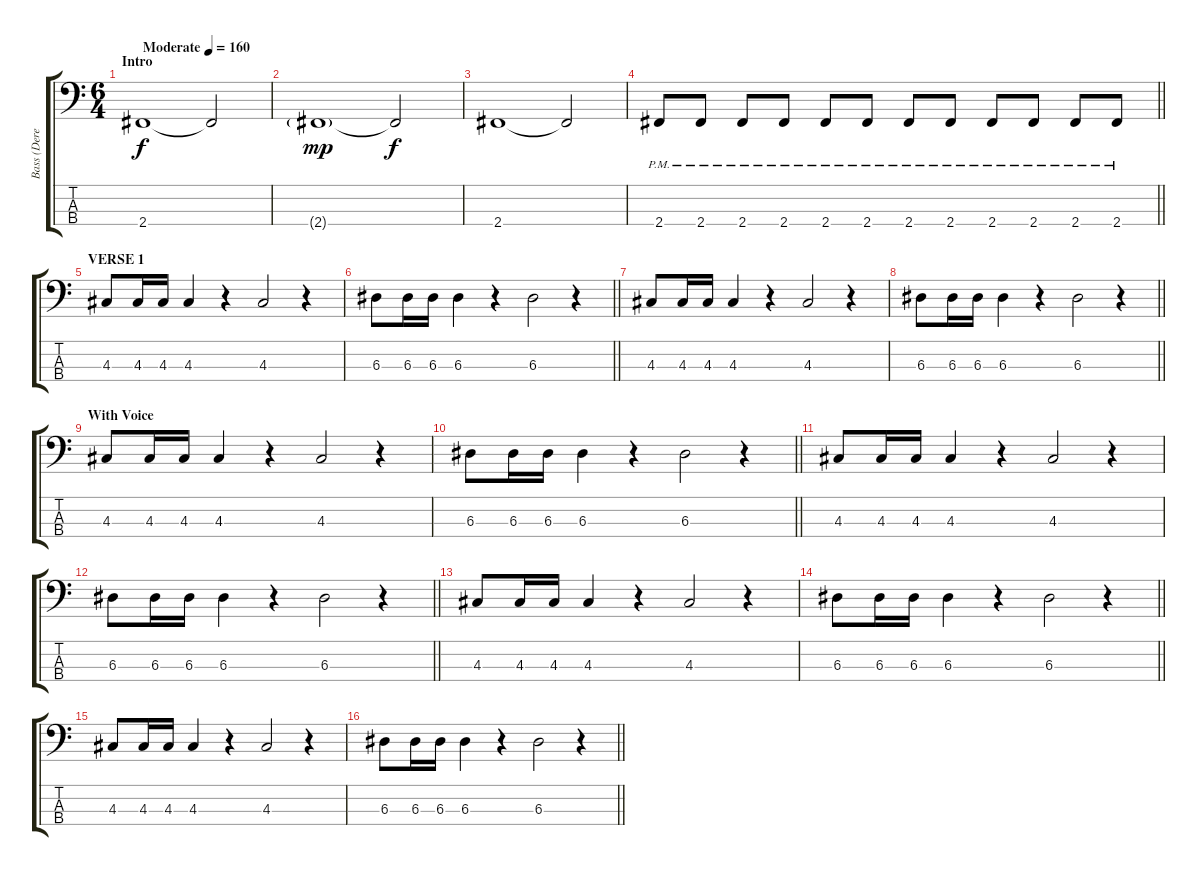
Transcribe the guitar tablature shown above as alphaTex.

\track ("Bass (Derek Doherty)" "Bass (Dere") {instrument electricbasspick}
\staff {score tabs}
\tuning (G2 D2 A1 E1) {hide}
\ts (6 4)
\section ("" "Intro")
\tempo (160 "Moderate")
\clef f4
\ks c
2.4.1{dy f instrument electricbasspick} 2.4{t}.2 |
2.4{g}.1{dy mp} 2.4{t}.2{dy f} |
2.4.1 2.4{t}.2 |
\barLineRight lightlight
2.4{pm}.8 2.4{pm}.8 2.4{pm}.8 2.4{pm}.8 2.4{pm}.8 2.4{pm}.8 2.4{pm}.8 2.4{pm}.8 2.4{pm}.8 2.4{pm}.8 2.4{pm}.8 2.4{pm}.8 |
\section ("" "VERSE 1")
4.3.8 4.3.16 4.3.16 4.3.4 r.4 4.3.2 r.4 |
\barLineRight lightlight
6.3.8 6.3.16 6.3.16 6.3.4 r.4 6.3.2 r.4 |
4.3.8 4.3.16 4.3.16 4.3.4 r.4 4.3.2 r.4 |
\barLineRight lightlight
6.3.8 6.3.16 6.3.16 6.3.4 r.4 6.3.2 r.4 |
\section ("" "With Voice")
4.3.8 4.3.16 4.3.16 4.3.4 r.4 4.3.2 r.4 |
\barLineRight lightlight
6.3.8 6.3.16 6.3.16 6.3.4 r.4 6.3.2 r.4 |
4.3.8 4.3.16 4.3.16 4.3.4 r.4 4.3.2 r.4 |
\barLineRight lightlight
6.3.8 6.3.16 6.3.16 6.3.4 r.4 6.3.2 r.4 |
4.3.8 4.3.16 4.3.16 4.3.4 r.4 4.3.2 r.4 |
\barLineRight lightlight
6.3.8 6.3.16 6.3.16 6.3.4 r.4 6.3.2 r.4 |
4.3.8 4.3.16 4.3.16 4.3.4 r.4 4.3.2 r.4 |
\barLineRight lightlight
6.3.8 6.3.16 6.3.16 6.3.4 r.4 6.3.2 r.4
